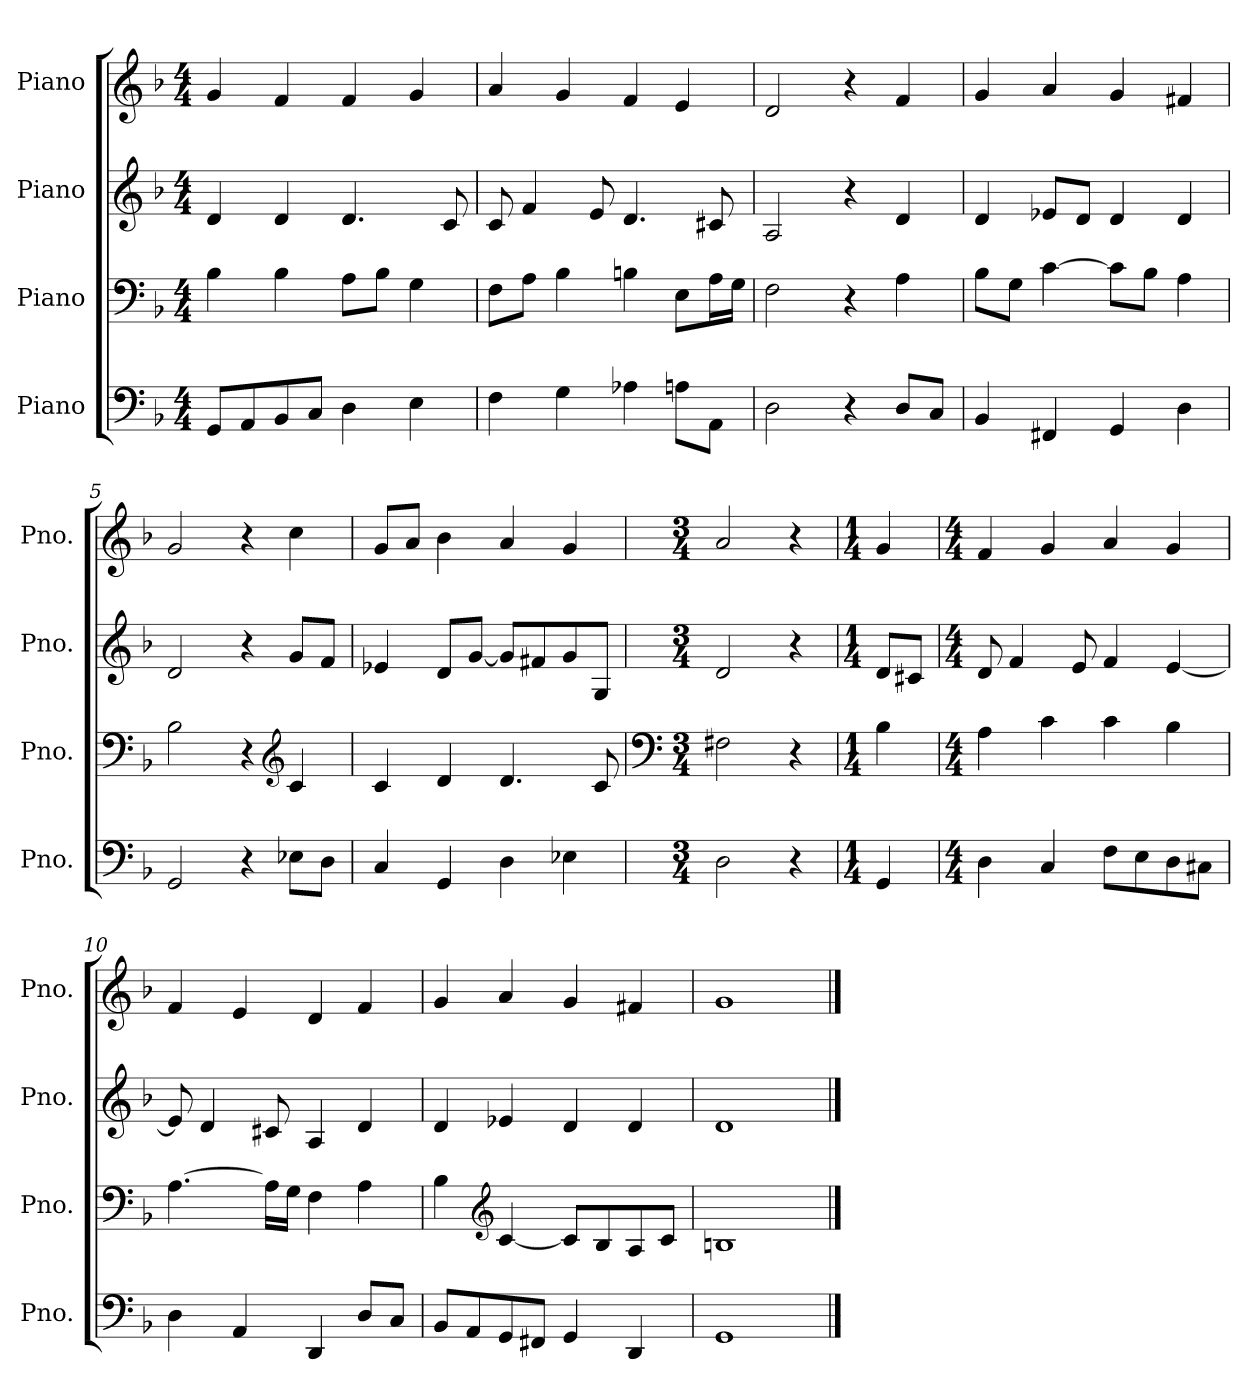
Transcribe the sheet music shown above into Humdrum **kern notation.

**kern	**kern	**kern	**kern
*part4	*part3	*part2	*part1
*staff4	*staff3	*staff2	*staff1
*I"Piano	*I"Piano	*I"Piano	*I"Piano
*I'Pno.	*I'Pno.	*I'Pno.	*I'Pno.
*clefF4	*clefF4	*clefG2	*clefG2
*k[b-]	*k[b-]	*k[b-]	*k[b-]
*M4/4	*M4/4	*M4/4	*M4/4
*MM120	*MM120	*MM120	*MM120
=1	=1	=1	=1
8GG/L	4B-\	4d/	4g/
8AA/	.	.	.
8BB-/	4B-\	4d/	4f/
8C/J	.	.	.
4D\	8A\L	4.d/	4f/
.	8B-\J	.	.
4E\	4G\	.	4g/
.	.	8c/	.
=2	=2	=2	=2
4F\	8F\L	8c/	4a/
.	8A\J	4f/	.
4G\	4B-\	.	4g/
.	.	8e/	.
4A-X\	4Bn\	4.d/	4f/
8An\L	8E\L	.	4e/
8AA\J	16A\L	8c#X/	.
.	16G\JJ	.	.
=3	=3	=3	=3
2D\	2F\	2A/	2d/
4r	4r	4r	4r
8D/L	4A\	4d/	4f/
8C/J	.	.	.
=4	=4	=4	=4
4BB-/	8B-\L	4d/	4g/
.	8G\J	.	.
4FF#X/	[4c\	8e-X/L	4a/
.	.	8d/J	.
4GG/	8c\L]	4d/	4g/
.	8B-\J	.	.
4D\	4A\	4d/	4f#X/
=5	=5	=5	=5
2GG/	2B-\	2d/	2g/
4r	4r	4r	4r
*	*clefG2	*	*
8E-X\L	4c/	8g/L	4cc\
8D\J	.	8f/J	.
!!LO:LB:g=z
=6	=6	=6	=6
4C/	4c/	4e-X/	8g/L
.	.	.	8a/J
4GG/	4d/	8d/L	4b-\
.	.	[8g/J	.
4D\	4.d/	8g/L]	4a/
.	.	8f#X/	.
4E-X\	.	8g/	4g/
.	8c/	8G/J	.
=7	=7	=7	=7
*	*clefF4	*	*
*M3/4	*M3/4	*M3/4	*M3/4
2D\	2F#X\	2d/	2a/
4r	4r	4r	4r
=8	=8	=8	=8
*M1/4	*M1/4	*M1/4	*M1/4
4GG/	4B-\	8d/L	4g/
.	.	8c#X/J	.
=9	=9	=9	=9
*M4/4	*M4/4	*M4/4	*M4/4
4D\	4A\	8d/	4f/
.	.	4f/	.
4C/	4c\	.	4g/
.	.	8e/	.
8F\L	4c\	4f/	4a/
8E\	.	.	.
8D\	4B-\	[4e/	4g/
8C#X\J	.	.	.
=10	=10	=10	=10
4D\	[4.A\	8e/]	4f/
.	.	4d/	.
4AA/	.	.	4e/
.	16A\LL]	8c#X/	.
.	16G\JJ	.	.
4DD/	4F\	4A/	4d/
8D/L	4A\	4d/	4f/
8C/J	.	.	.
!!LO:LB:g=z
=11	=11	=11	=11
8BB-/L	4B-\	4d/	4g/
8AA/	.	.	.
*	*clefG2	*	*
8GG/	[4c/	4e-X/	4a/
8FF#X/J	.	.	.
4GG/	8c/L]	4d/	4g/
.	8B-/	.	.
4DD/	8A/	4d/	4f#X/
.	8c/J	.	.
=12	=12	=12	=12
1GG	1Bn	1d	1g
==	==	==	==
*-	*-	*-	*-
